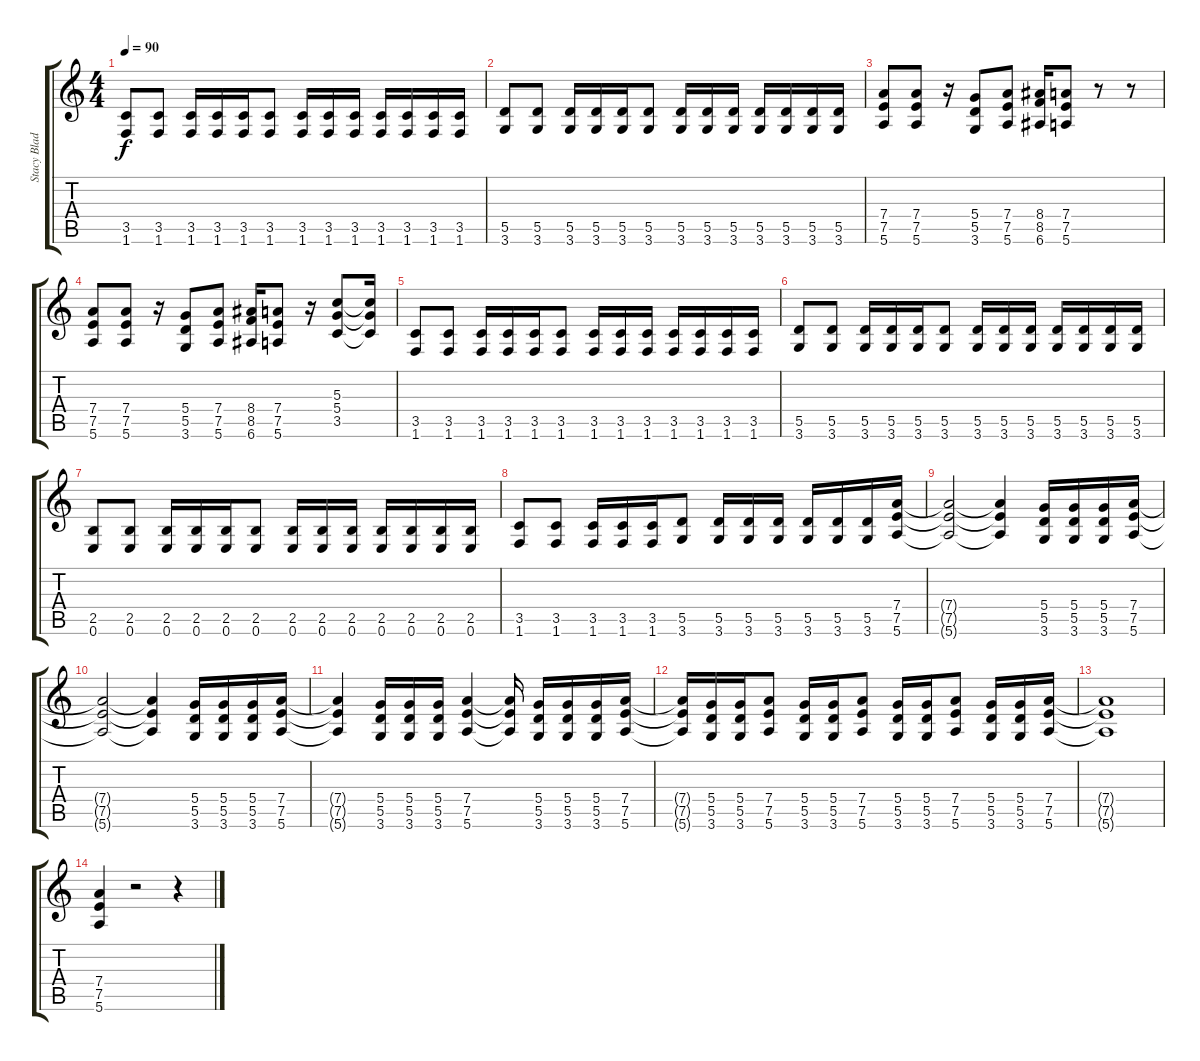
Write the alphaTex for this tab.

\track ("Stacy Blades(rhytm)" "Stacy Blad") {instrument distortionguitar}
\staff {score tabs}
\tuning (E4 B3 G3 D3 A2 E2) {hide}
\ts (4 4)
\tempo 90
\clef g2
\ks c
(3.5 1.6).8{dy f} (3.5 1.6).8 (3.5 1.6).16 (3.5 1.6).16 (3.5 1.6).16 (3.5 1.6).8 (3.5 1.6).16 (3.5 1.6).16 (3.5 1.6).16 (3.5 1.6).16 (3.5 1.6).16 (3.5 1.6).16 (3.5 1.6).16 |
(5.5 3.6).8 (5.5 3.6).8 (5.5 3.6).16 (5.5 3.6).16 (5.5 3.6).16 (5.5 3.6).8 (5.5 3.6).16 (5.5 3.6).16 (5.5 3.6).16 (5.5 3.6).16 (5.5 3.6).16 (5.5 3.6).16 (5.5 3.6).16 |
(7.4 7.5 5.6).8 (7.4 7.5 5.6).8 r.16 (5.4 5.5 3.6).8 (7.4 7.5 5.6).8 (8.4 8.5 6.6).16 (7.4 7.5 5.6).8 r.8 r.8 |
(7.4 7.5 5.6).8 (7.4 7.5 5.6).8 r.16 (5.4 5.5 3.6).8 (7.4 7.5 5.6).8 (8.4 8.5 6.6).16 (7.4 7.5 5.6).8 r.16 (5.3 5.4 3.5).8 (5.3{t} 5.4{t} 3.5{t}).16 |
(3.5 1.6).8 (3.5 1.6).8 (3.5 1.6).16 (3.5 1.6).16 (3.5 1.6).16 (3.5 1.6).8 (3.5 1.6).16 (3.5 1.6).16 (3.5 1.6).16 (3.5 1.6).16 (3.5 1.6).16 (3.5 1.6).16 (3.5 1.6).16 |
(5.5 3.6).8 (5.5 3.6).8 (5.5 3.6).16 (5.5 3.6).16 (5.5 3.6).16 (5.5 3.6).8 (5.5 3.6).16 (5.5 3.6).16 (5.5 3.6).16 (5.5 3.6).16 (5.5 3.6).16 (5.5 3.6).16 (5.5 3.6).16 |
(2.5 0.6).8 (2.5 0.6).8 (2.5 0.6).16 (2.5 0.6).16 (2.5 0.6).16 (2.5 0.6).8 (2.5 0.6).16 (2.5 0.6).16 (2.5 0.6).16 (2.5 0.6).16 (2.5 0.6).16 (2.5 0.6).16 (2.5 0.6).16 |
(3.5 1.6).8 (3.5 1.6).8 (3.5 1.6).16 (3.5 1.6).16 (3.5 1.6).16 (5.5 3.6).8 (5.5 3.6).16 (5.5 3.6).16 (5.5 3.6).16 (5.5 3.6).16 (5.5 3.6).16 (5.5 3.6).16 (7.4 7.5 5.6).16 |
(7.4{t} 7.5{t} 5.6{t}).2 (7.4{t} 7.5{t} 5.6{t}).4 (5.4 5.5 3.6).16 (5.4 5.5 3.6).16 (5.4 5.5 3.6).16 (7.4 7.5 5.6).16 |
(7.4{t} 7.5{t} 5.6{t}).2 (7.4{t} 7.5{t} 5.6{t}).4 (5.4 5.5 3.6).16 (5.4 5.5 3.6).16 (5.4 5.5 3.6).16 (7.4 7.5 5.6).16 |
(7.4{t} 7.5{t} 5.6{t}).4 (5.4 5.5 3.6).16 (5.4 5.5 3.6).16 (5.4 5.5 3.6).16 (7.4 7.5 5.6).4 (7.4{t} 7.5{t} 5.6{t}).16 (5.4 5.5 3.6).16 (5.4 5.5 3.6).16 (5.4 5.5 3.6).16 (7.4 7.5 5.6).16 |
(7.4{t} 7.5{t} 5.6{t}).16 (5.4 5.5 3.6).16 (5.4 5.5 3.6).16 (7.4 7.5 5.6).8 (5.4 5.5 3.6).16 (5.4 5.5 3.6).16 (7.4 7.5 5.6).8 (5.4 5.5 3.6).16 (5.4 5.5 3.6).16 (7.4 7.5 5.6).8 (5.4 5.5 3.6).16 (5.4 5.5 3.6).16 (7.4 7.5 5.6).16 |
(7.4{t} 7.5{t} 5.6{t}).1 |
(7.4 7.5 5.6).4 r.2 r.4
